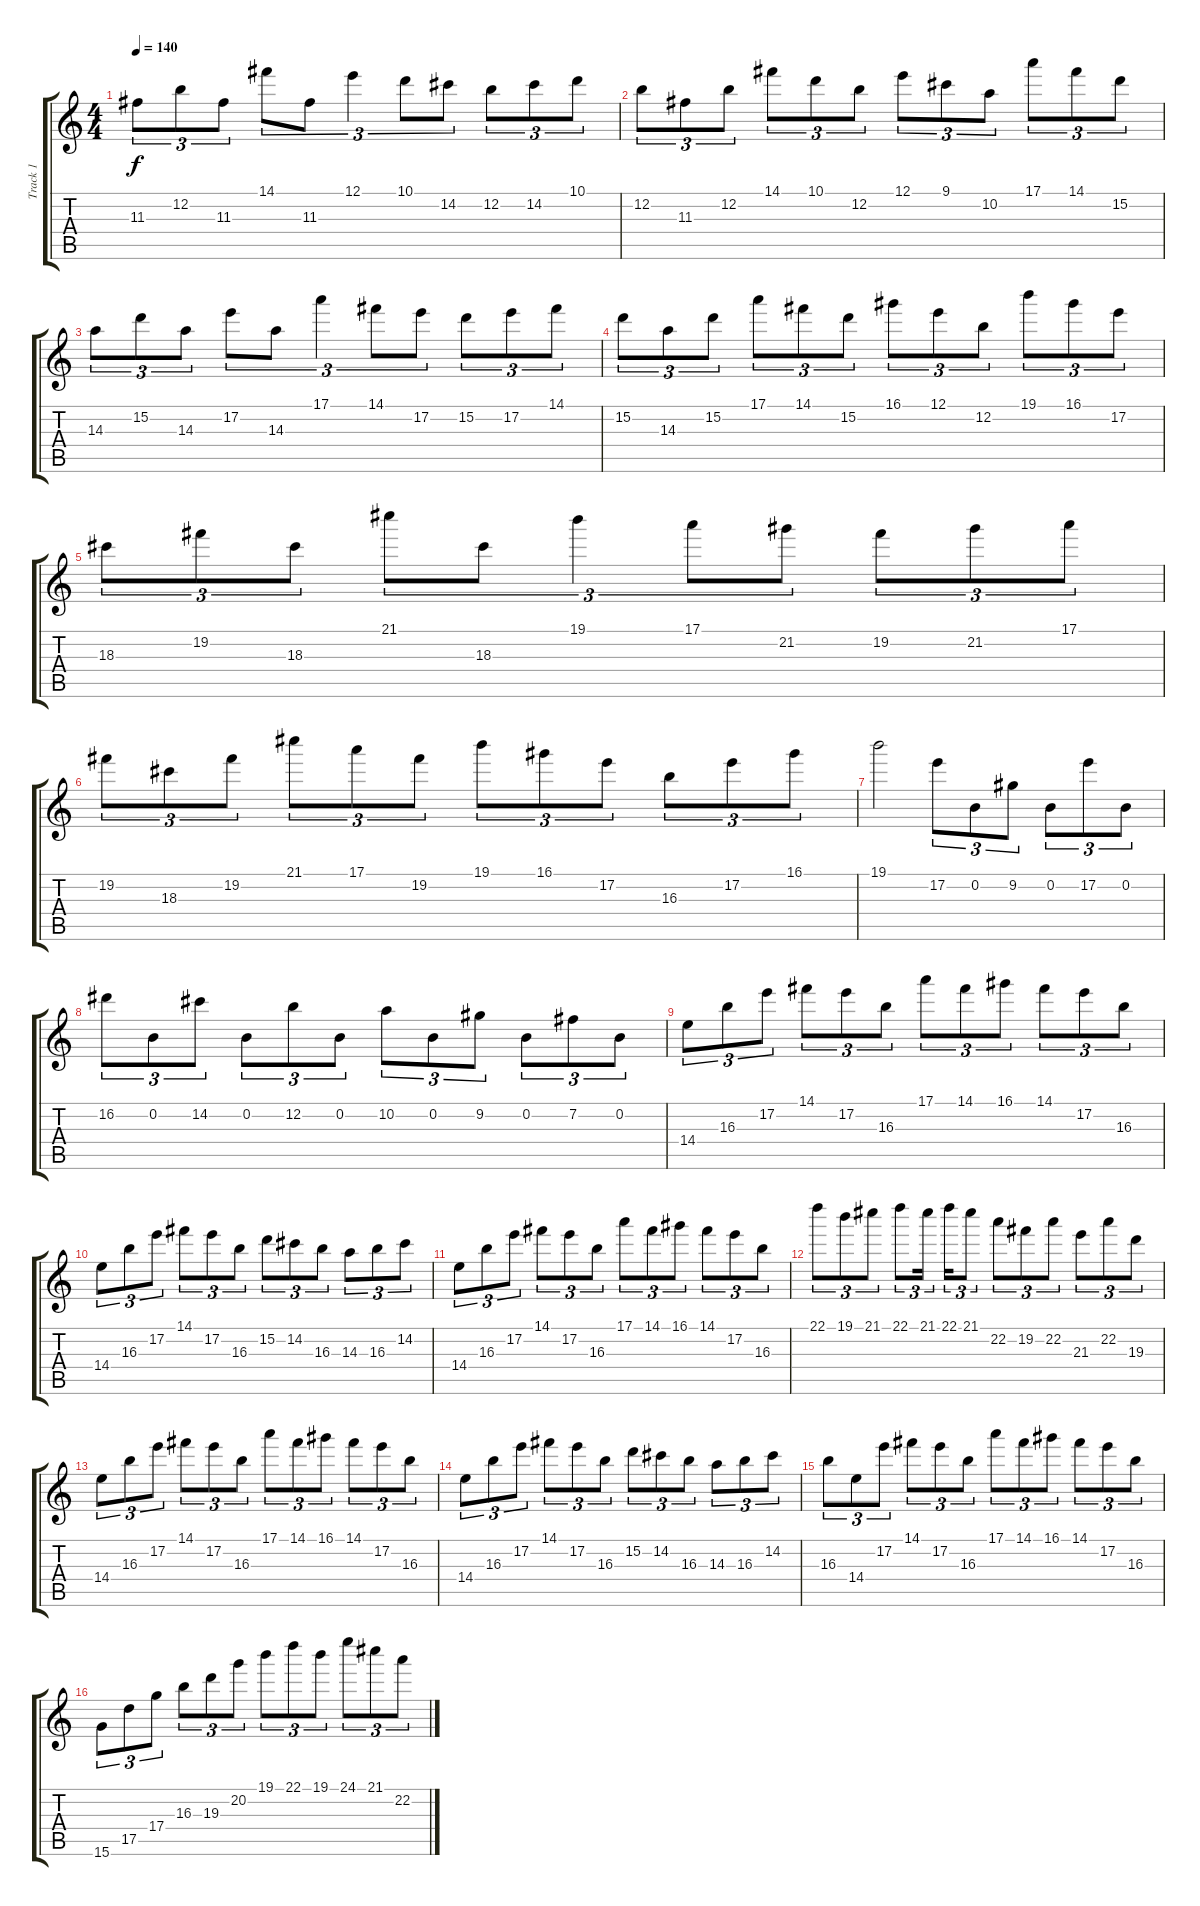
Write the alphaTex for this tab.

\track ("Track 1" "Track 1") {instrument overdrivenguitar}
\staff {score tabs}
\tuning (E4 B3 G3 D3 A2 E2) {hide}
\ts (4 4)
\tempo 140
\clef g2
\ks c
11.3.8{tu (3 2) dy f} 12.2.8{tu (3 2)} 11.3.8{tu (3 2)} 14.1.8{tu (3 2)} 11.3.8{tu (3 2)} 12.1.4{tu (3 2)} 10.1.8{tu (3 2)} 14.2.8{tu (3 2)} 12.2.8{tu (3 2)} 14.2.8{tu (3 2)} 10.1.8{tu (3 2)} |
12.2.8{tu (3 2)} 11.3.8{tu (3 2)} 12.2.8{tu (3 2)} 14.1.8{tu (3 2)} 10.1.8{tu (3 2)} 12.2.8{tu (3 2)} 12.1.8{tu (3 2)} 9.1.8{tu (3 2)} 10.2.8{tu (3 2)} 17.1.8{tu (3 2)} 14.1.8{tu (3 2)} 15.2.8{tu (3 2)} |
14.3.8{tu (3 2)} 15.2.8{tu (3 2)} 14.3.8{tu (3 2)} 17.2.8{tu (3 2)} 14.3.8{tu (3 2)} 17.1.4{tu (3 2)} 14.1.8{tu (3 2)} 17.2.8{tu (3 2)} 15.2.8{tu (3 2)} 17.2.8{tu (3 2)} 14.1.8{tu (3 2)} |
15.2.8{tu (3 2)} 14.3.8{tu (3 2)} 15.2.8{tu (3 2)} 17.1.8{tu (3 2)} 14.1.8{tu (3 2)} 15.2.8{tu (3 2)} 16.1.8{tu (3 2)} 12.1.8{tu (3 2)} 12.2.8{tu (3 2)} 19.1.8{tu (3 2)} 16.1.8{tu (3 2)} 17.2.8{tu (3 2)} |
18.3.8{tu (3 2)} 19.2.8{tu (3 2)} 18.3.8{tu (3 2)} 21.1.8{tu (3 2)} 18.3.8{tu (3 2)} 19.1.4{tu (3 2)} 17.1.8{tu (3 2)} 21.2.8{tu (3 2)} 19.2.8{tu (3 2)} 21.2.8{tu (3 2)} 17.1.8{tu (3 2)} |
19.2.8{tu (3 2)} 18.3.8{tu (3 2)} 19.2.8{tu (3 2)} 21.1.8{tu (3 2)} 17.1.8{tu (3 2)} 19.2.8{tu (3 2)} 19.1.8{tu (3 2)} 16.1.8{tu (3 2)} 17.2.8{tu (3 2)} 16.3.8{tu (3 2)} 17.2.8{tu (3 2)} 16.1.8{tu (3 2)} |
19.1.2 17.2.8{tu (3 2)} 0.2.8{tu (3 2)} 9.2.8{tu (3 2)} 0.2.8{tu (3 2)} 17.2.8{tu (3 2)} 0.2.8{tu (3 2)} |
16.2.8{tu (3 2)} 0.2.8{tu (3 2)} 14.2.8{tu (3 2)} 0.2.8{tu (3 2)} 12.2.8{tu (3 2)} 0.2.8{tu (3 2)} 10.2.8{tu (3 2)} 0.2.8{tu (3 2)} 9.2.8{tu (3 2)} 0.2.8{tu (3 2)} 7.2.8{tu (3 2)} 0.2.8{tu (3 2)} |
14.4.8{tu (3 2)} 16.3.8{tu (3 2)} 17.2.8{tu (3 2)} 14.1.8{tu (3 2)} 17.2.8{tu (3 2)} 16.3.8{tu (3 2)} 17.1.8{tu (3 2)} 14.1.8{tu (3 2)} 16.1.8{tu (3 2)} 14.1.8{tu (3 2)} 17.2.8{tu (3 2)} 16.3.8{tu (3 2)} |
14.4.8{tu (3 2)} 16.3.8{tu (3 2)} 17.2.8{tu (3 2)} 14.1.8{tu (3 2)} 17.2.8{tu (3 2)} 16.3.8{tu (3 2)} 15.2.8{tu (3 2)} 14.2.8{tu (3 2)} 16.3.8{tu (3 2)} 14.3.8{tu (3 2)} 16.3.8{tu (3 2)} 14.2.8{tu (3 2)} |
14.4.8{tu (3 2)} 16.3.8{tu (3 2)} 17.2.8{tu (3 2)} 14.1.8{tu (3 2)} 17.2.8{tu (3 2)} 16.3.8{tu (3 2)} 17.1.8{tu (3 2)} 14.1.8{tu (3 2)} 16.1.8{tu (3 2)} 14.1.8{tu (3 2)} 17.2.8{tu (3 2)} 16.3.8{tu (3 2)} |
22.1.8{tu (3 2)} 19.1.8{tu (3 2)} 21.1.8{tu (3 2)} 22.1.8{tu (3 2)} 21.1.16{tu (3 2)} 22.1.16{tu (3 2)} 21.1.8{tu (3 2)} 22.2.8{tu (3 2)} 19.2.8{tu (3 2)} 22.2.8{tu (3 2)} 21.3.8{tu (3 2)} 22.2.8{tu (3 2)} 19.3.8{tu (3 2)} |
14.4.8{tu (3 2)} 16.3.8{tu (3 2)} 17.2.8{tu (3 2)} 14.1.8{tu (3 2)} 17.2.8{tu (3 2)} 16.3.8{tu (3 2)} 17.1.8{tu (3 2)} 14.1.8{tu (3 2)} 16.1.8{tu (3 2)} 14.1.8{tu (3 2)} 17.2.8{tu (3 2)} 16.3.8{tu (3 2)} |
14.4.8{tu (3 2)} 16.3.8{tu (3 2)} 17.2.8{tu (3 2)} 14.1.8{tu (3 2)} 17.2.8{tu (3 2)} 16.3.8{tu (3 2)} 15.2.8{tu (3 2)} 14.2.8{tu (3 2)} 16.3.8{tu (3 2)} 14.3.8{tu (3 2)} 16.3.8{tu (3 2)} 14.2.8{tu (3 2)} |
16.3.8{tu (3 2)} 14.4.8{tu (3 2)} 17.2.8{tu (3 2)} 14.1.8{tu (3 2)} 17.2.8{tu (3 2)} 16.3.8{tu (3 2)} 17.1.8{tu (3 2)} 14.1.8{tu (3 2)} 16.1.8{tu (3 2)} 14.1.8{tu (3 2)} 17.2.8{tu (3 2)} 16.3.8{tu (3 2)} |
15.6.8{tu (3 2)} 17.5.8{tu (3 2)} 17.4.8{tu (3 2)} 16.3.8{tu (3 2)} 19.3.8{tu (3 2)} 20.2.8{tu (3 2)} 19.1.8{tu (3 2)} 22.1.8{tu (3 2)} 19.1.8{tu (3 2)} 24.1.8{tu (3 2)} 21.1.8{tu (3 2)} 22.2.8{tu (3 2)}
